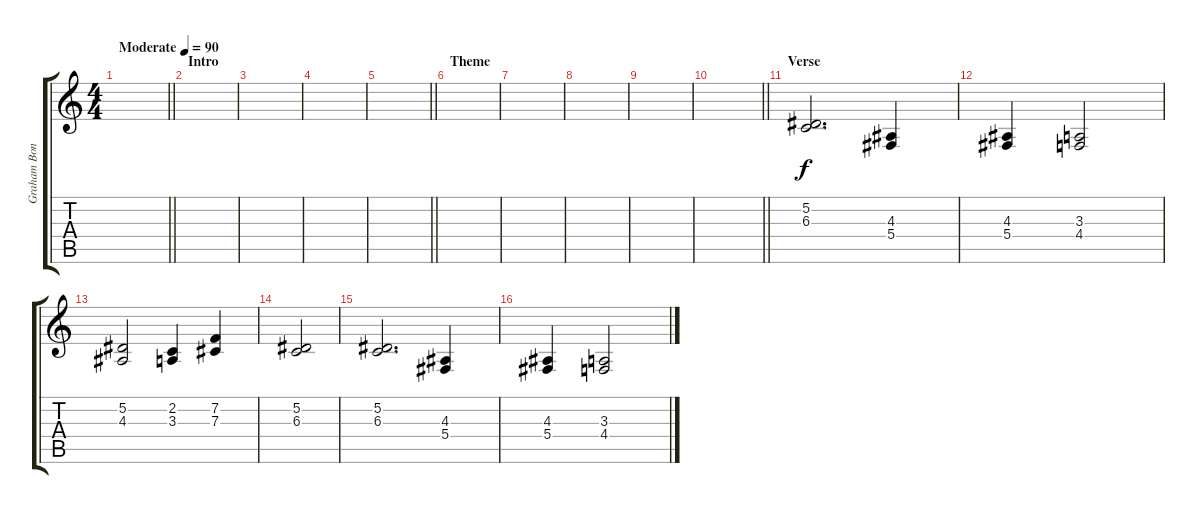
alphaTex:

\track ("Graham Bonnet" "Graham Bon") {instrument lead2sawtooth}
\staff {score tabs}
\tuning (Eb4 Bb3 Gb3 Db3 Ab2 Eb2) {hide}
\ts (4 4)
\tempo (90 "Moderate")
\clef g2
\barLineRight lightlight
\ks c
|
\section ("" "Intro")
|
|
|
\barLineRight lightlight
|
\section ("" "Theme")
|
|
|
|
\barLineRight lightlight
|
\section ("" "Verse")
(5.2 6.3).2{d} (4.3 5.4).4 |
(4.3 5.4).4 (3.3 4.4).2 |
(5.2 4.3).2 (2.2 3.3).4 (7.2 7.3).4 |
(5.2 6.3).2 |
(5.2 6.3).2{d} (4.3 5.4).4 |
(4.3 5.4).4 (3.3 4.4).2
